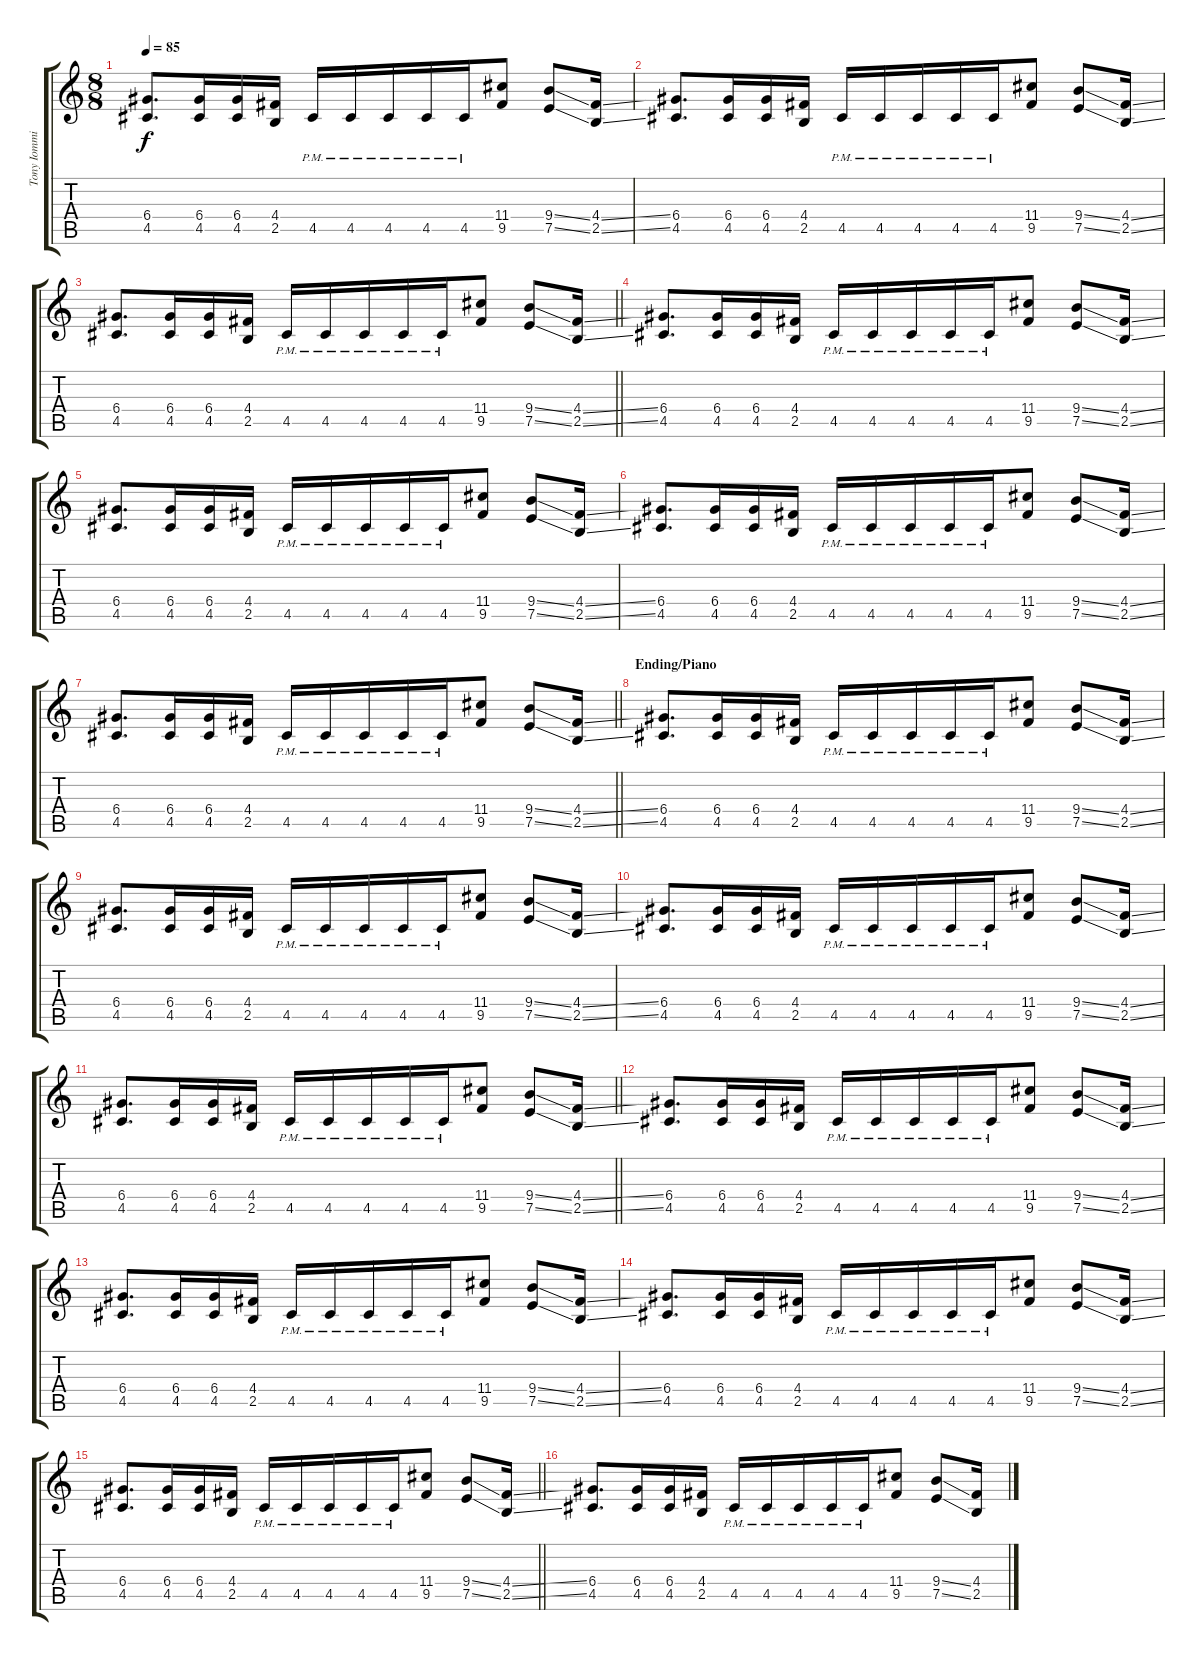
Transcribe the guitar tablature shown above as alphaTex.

\track ("Tony Iommi (Guitar)" "Tony Iommi") {instrument distortionguitar}
\staff {score tabs}
\tuning (E4 B3 G3 D3 A2 E2) {hide}
\ts (8 8)
\tempo 85
\clef g2
\ks c
(6.4 4.5).8{d dy f} (6.4 4.5).16 (6.4 4.5).16 (4.4 2.5).16 4.5{pm}.16 4.5{pm}.16 4.5{pm}.16 4.5{pm}.16 4.5{pm}.16 (11.4 9.5).8 (9.4{ss} 7.5{ss}).8 (4.4{ss} 2.5{ss}).16 |
(6.4 4.5).8{d} (6.4 4.5).16 (6.4 4.5).16 (4.4 2.5).16 4.5{pm}.16 4.5{pm}.16 4.5{pm}.16 4.5{pm}.16 4.5{pm}.16 (11.4 9.5).8 (9.4{ss} 7.5{ss}).8 (4.4{ss} 2.5{ss}).16 |
\barLineRight lightlight
(6.4 4.5).8{d} (6.4 4.5).16 (6.4 4.5).16 (4.4 2.5).16 4.5{pm}.16 4.5{pm}.16 4.5{pm}.16 4.5{pm}.16 4.5{pm}.16 (11.4 9.5).8 (9.4{ss} 7.5{ss}).8 (4.4{ss} 2.5{ss}).16 |
(6.4 4.5).8{d} (6.4 4.5).16 (6.4 4.5).16 (4.4 2.5).16 4.5{pm}.16 4.5{pm}.16 4.5{pm}.16 4.5{pm}.16 4.5{pm}.16 (11.4 9.5).8 (9.4{ss} 7.5{ss}).8 (4.4{ss} 2.5{ss}).16 |
(6.4 4.5).8{d} (6.4 4.5).16 (6.4 4.5).16 (4.4 2.5).16 4.5{pm}.16 4.5{pm}.16 4.5{pm}.16 4.5{pm}.16 4.5{pm}.16 (11.4 9.5).8 (9.4{ss} 7.5{ss}).8 (4.4{ss} 2.5{ss}).16 |
(6.4 4.5).8{d} (6.4 4.5).16 (6.4 4.5).16 (4.4 2.5).16 4.5{pm}.16 4.5{pm}.16 4.5{pm}.16 4.5{pm}.16 4.5{pm}.16 (11.4 9.5).8 (9.4{ss} 7.5{ss}).8 (4.4{ss} 2.5{ss}).16 |
\barLineRight lightlight
(6.4 4.5).8{d} (6.4 4.5).16 (6.4 4.5).16 (4.4 2.5).16 4.5{pm}.16 4.5{pm}.16 4.5{pm}.16 4.5{pm}.16 4.5{pm}.16 (11.4 9.5).8 (9.4{ss} 7.5{ss}).8 (4.4{ss} 2.5{ss}).16 |
\section ("" "Ending/Piano")
(6.4 4.5).8{d} (6.4 4.5).16 (6.4 4.5).16 (4.4 2.5).16 4.5{pm}.16 4.5{pm}.16 4.5{pm}.16 4.5{pm}.16 4.5{pm}.16 (11.4 9.5).8 (9.4{ss} 7.5{ss}).8 (4.4{ss} 2.5{ss}).16 |
(6.4 4.5).8{d} (6.4 4.5).16 (6.4 4.5).16 (4.4 2.5).16 4.5{pm}.16 4.5{pm}.16 4.5{pm}.16 4.5{pm}.16 4.5{pm}.16 (11.4 9.5).8 (9.4{ss} 7.5{ss}).8 (4.4{ss} 2.5{ss}).16 |
(6.4 4.5).8{d} (6.4 4.5).16 (6.4 4.5).16 (4.4 2.5).16 4.5{pm}.16 4.5{pm}.16 4.5{pm}.16 4.5{pm}.16 4.5{pm}.16 (11.4 9.5).8 (9.4{ss} 7.5{ss}).8 (4.4{ss} 2.5{ss}).16 |
\barLineRight lightlight
(6.4 4.5).8{d} (6.4 4.5).16 (6.4 4.5).16 (4.4 2.5).16 4.5{pm}.16 4.5{pm}.16 4.5{pm}.16 4.5{pm}.16 4.5{pm}.16 (11.4 9.5).8 (9.4{ss} 7.5{ss}).8 (4.4{ss} 2.5{ss}).16 |
(6.4 4.5).8{d} (6.4 4.5).16 (6.4 4.5).16 (4.4 2.5).16 4.5{pm}.16 4.5{pm}.16 4.5{pm}.16 4.5{pm}.16 4.5{pm}.16 (11.4 9.5).8 (9.4{ss} 7.5{ss}).8 (4.4{ss} 2.5{ss}).16 |
(6.4 4.5).8{d} (6.4 4.5).16 (6.4 4.5).16 (4.4 2.5).16 4.5{pm}.16 4.5{pm}.16 4.5{pm}.16 4.5{pm}.16 4.5{pm}.16 (11.4 9.5).8 (9.4{ss} 7.5{ss}).8 (4.4{ss} 2.5{ss}).16 |
(6.4 4.5).8{d} (6.4 4.5).16 (6.4 4.5).16 (4.4 2.5).16 4.5{pm}.16 4.5{pm}.16 4.5{pm}.16 4.5{pm}.16 4.5{pm}.16 (11.4 9.5).8 (9.4{ss} 7.5{ss}).8 (4.4{ss} 2.5{ss}).16 |
\barLineRight lightlight
(6.4 4.5).8{d} (6.4 4.5).16 (6.4 4.5).16 (4.4 2.5).16 4.5{pm}.16 4.5{pm}.16 4.5{pm}.16 4.5{pm}.16 4.5{pm}.16 (11.4 9.5).8 (9.4{ss} 7.5{ss}).8 (4.4{ss} 2.5{ss}).16 |
(6.4 4.5).8{d} (6.4 4.5).16 (6.4 4.5).16 (4.4 2.5).16 4.5{pm}.16 4.5{pm}.16 4.5{pm}.16 4.5{pm}.16 4.5{pm}.16 (11.4 9.5).8 (9.4{ss} 7.5{ss}).8 (4.4{ss} 2.5{ss}).16
